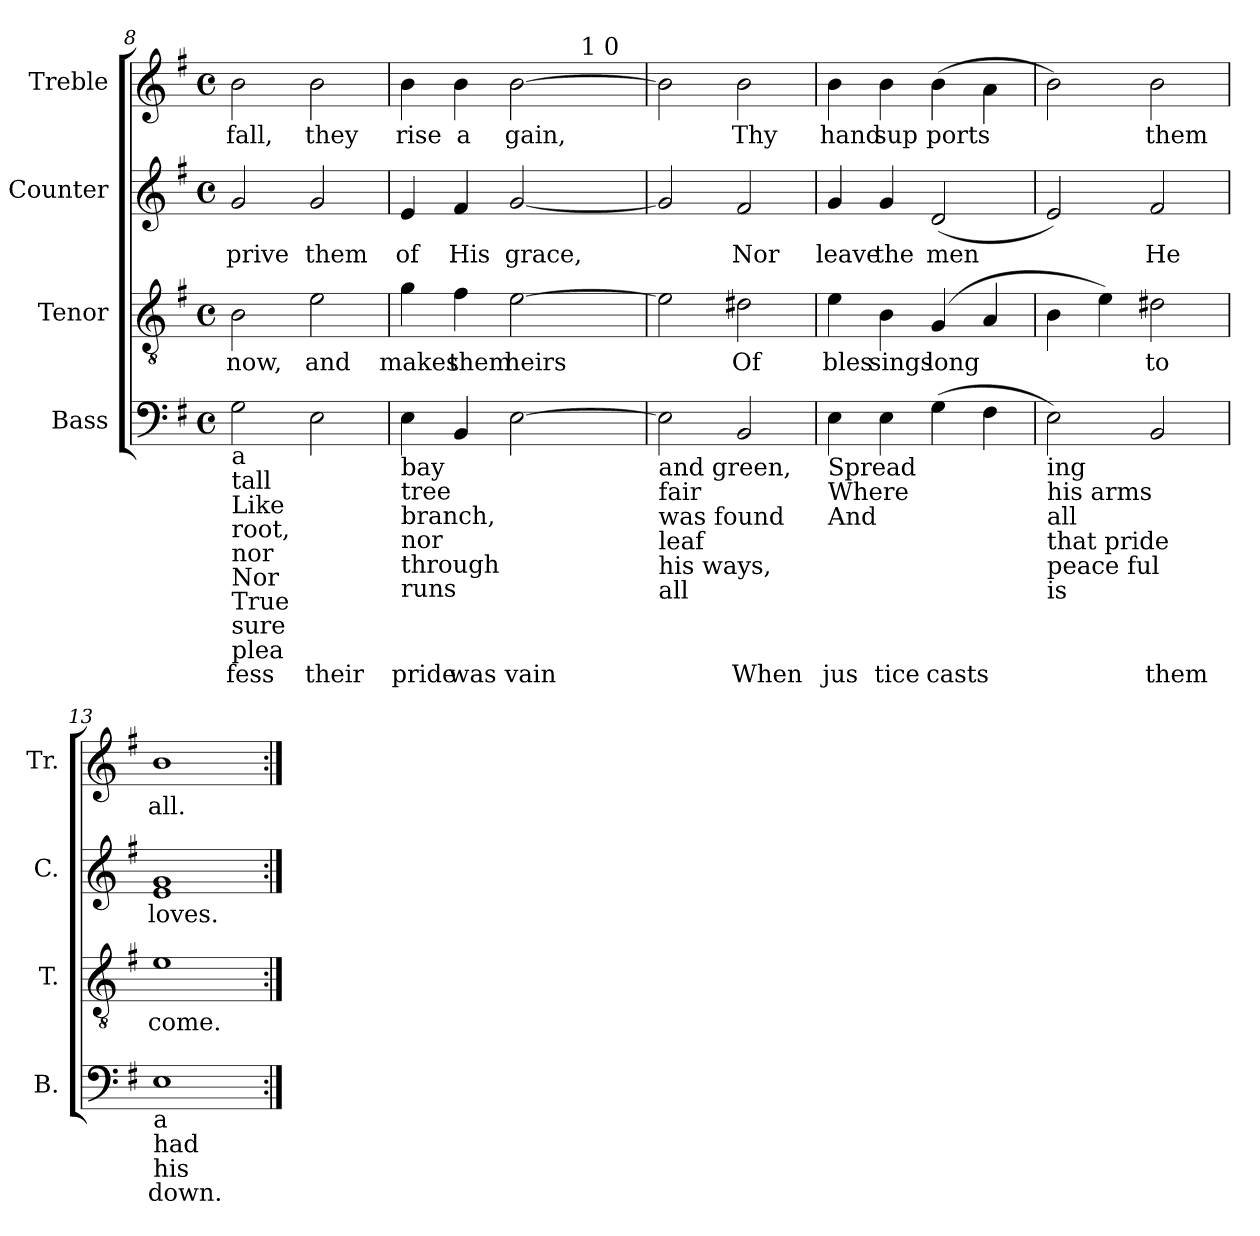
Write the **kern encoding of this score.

**kern	**text	**kern	**text	**kern	**text	**kern	**text
*part4	*part4	*part3	*part3	*part2	*part2	*part1	*part1
*staff4	*staff4	*staff3	*staff3	*staff2	*staff2	*staff1	*staff1
*I"Bass	*	*I"Tenor	*	*I"Counter	*	*I"Treble	*
*I'B.	*	*I'T.	*	*I'C.	*	*I'Tr.	*
*clefF4	*	*clefGv2	*	*clefG2	*	*clefG2	*
*k[f#]	*	*k[f#]	*	*k[f#]	*	*k[f#]	*
*G:	*	*G:	*	*G:	*	*G:	*
*M4/4	*	*M4/4	*	*M4/4	*	*M4/4	*
*met(c)	*	*met(c)	*	*met(c)	*	*met(c)	*
=8	=8	=8	=8	=8	=8	=8	=8
!LO:TX:b:t=a	!	!	!	!	!	!	!
!LO:TX:b:t=tall	!	!	!	!	!	!	!
!LO:TX:b:t=Like	!	!	!	!	!	!	!
!LO:TX:b:t=root,	!	!	!	!	!	!	!
!LO:TX:b:t=nor	!	!	!	!	!	!	!
!LO:TX:b:t=Nor	!	!	!	!	!	!	!
!LO:TX:b:t=True	!	!	!	!	!	!	!
!LO:TX:b:t=sure	!	!	!	!	!	!	!
!LO:TX:b:t=plea	!	!	!	!	!	!	!
!	!LO:LY:b:rj	!	!LO:LY:b:rj	!	!LO:LY:b:rj	!	!LO:LY:b:rj
2G\	fess	2B\	now,	2g/	prive	2b\	fall,
!	!LO:LY:b:rj	!	!LO:LY:b:rj	!	!LO:LY:b:rj	!	!LO:LY:b:rj
2E\	their	2e\	and	2g/	them	2b\	they
=9	=9	=9	=9	=9	=9	=9	=9
!LO:TX:b:t=bay	!	!	!	!	!	!	!
!LO:TX:b:t=tree	!	!	!	!	!	!	!
!LO:TX:b:t=branch,	!	!	!	!	!	!	!
!LO:TX:b:t=nor	!	!	!	!	!	!	!
!LO:TX:b:t=through	!	!	!	!	!	!	!
!LO:TX:b:t=runs	!	!	!	!	!	!	!
!	!LO:LY:b:rj	!	!LO:LY:b:rj	!	!LO:LY:b:rj	!	!LO:LY:b:rj
*	*	*	*	*	*	*^	*
4E\	pride	4g\	makes	4e/	of	4b\	2ryy	rise
!	!LO:LY:b:rj	!	!LO:LY:b:rj	!	!LO:LY:b:rj	!	!	!LO:LY:b:rj
4BB/	was	4f#\	them	4f#/	His	4b\	.	a
!	!LO:LY:b:rj	!	!LO:LY:b:rj	!	!LO:LY:b:rj	!	!	!LO:LY:b:rj
[>2E\	vain	[>2e\	heirs	[<2g/	grace,	[>2b\	4ryy	gain,
.	.	.	.	.	.	.	32.ryy	.
!	!	!	!	!	!	!	!LO:TX:a:t=1 0	!
.	.	.	.	.	.	.	8ryy	.
.	.	.	.	.	.	.	16ryy	.
.	.	.	.	.	.	.	64ryy	.
=10	=10	=10	=10	=10	=10	=10	=10	=10
!LO:TX:b:t=and green,	!	!	!	!	!	!	!	!
!LO:TX:b:t=fair	!	!	!	!	!	!	!	!
!LO:TX:b:t=was found	!	!	!	!	!	!	!	!
!LO:TX:b:t=leaf	!	!	!	!	!	!	!	!
!LO:TX:b:t=his ways,	!	!	!	!	!	!	!	!
!LO:TX:b:t=all	!	!	!	!	!	!	!	!
!	!LO:LY:b:rj	!	!LO:LY:b:rj	!	!LO:LY:b:rj	!	!	!LO:LY:b:rj
*	*	*	*	*	*	*v	*v	*
2E\]	.	2e\]	.	2g/]	.	2b\]	.
!	!LO:LY:b:rj	!	!LO:LY:b:rj	!	!LO:LY:b:rj	!	!LO:LY:b:rj
2BB/	When	2d#X\	Of	2f#/	Nor	2b\	Thy
=11	=11	=11	=11	=11	=11	=11	=11
!LO:TX:b:t=Spread	!	!	!	!	!	!	!
!LO:TX:b:t=Where	!	!	!	!	!	!	!
!LO:TX:b:t=And	!	!	!	!	!	!	!
!	!LO:LY:b:rj	!	!LO:LY:b:rj	!	!LO:LY:b:rj	!	!LO:LY:b:rj
4E\	jus	4e\	bles	4g/	leave	4b\	hand
!	!LO:LY:b:rj	!	!LO:LY:b:rj	!	!LO:LY:b:rj	!	!LO:LY:b:rj
4E\	tice	4B\	sings	4g/	the	4b\	sup
!	!LO:LY:b:rj	!	!LO:LY:b:rj	!	!LO:LY:b:rj	!	!LO:LY:b:rj
(>4G\	casts	(>4G/	long	(<2d/	men	(>4b\	ports
!	!LO:LY:b:rj	!	!LO:LY:b:rj	!	!	!	!LO:LY:b:rj
4F#\	.	4A/	.	.	.	4a\	.
=12	=12	=12	=12	=12	=12	=12	=12
!LO:TX:b:t=ing	!	!	!	!	!	!	!
!LO:TX:b:t=his arms	!	!	!	!	!	!	!
!LO:TX:b:t=all	!	!	!	!	!	!	!
!LO:TX:b:t=that pride	!	!	!	!	!	!	!
!LO:TX:b:t=peace ful	!	!	!	!	!	!	!
!LO:TX:b:t=is	!	!	!	!	!	!	!
!	!LO:LY:b:rj	!	!LO:LY:b:rj	!	!LO:LY:b:rj	!	!LO:LY:b:rj
2E\)	.	4B\	.	2e/)	.	2b\)	.
!	!	!	!LO:LY:b:rj	!	!	!	!
.	.	4e\)	.	.	.	.	.
!	!LO:LY:b:rj	!	!LO:LY:b:rj	!	!LO:LY:b:rj	!	!LO:LY:b:rj
2BB/	them	2d#X\	to	2f#/	He	2b\	them
=13	=13	=13	=13	=13	=13	=13	=13
!LO:TX:b:t=a	!	!	!	!	!	!	!
!LO:TX:b:t=had	!	!	!	!	!	!	!
!LO:TX:b:t=his	!	!	!	!	!	!	!
!	!LO:LY:b:rj	!	!LO:LY:b:rj	!	!LO:LY:b:rj	!	!LO:LY:b:rj
1E	down.	1e	come.	1g 1e	loves.	1b	all.
=:|!	=:|!	=:|!	=:|!	=:|!	=:|!	=:|!	=:|!
*-	*-	*-	*-	*-	*-	*-	*-
